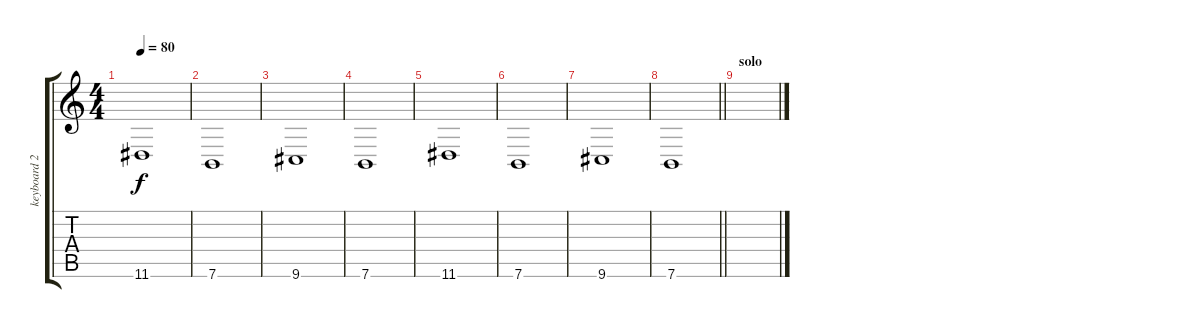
\track ("keyboard 2" "keyboard 2") {instrument pad2warm}
\staff {score tabs}
\tuning (E4 B3 G3 D3 A2 E2) {hide}
\ts (4 4)
\tempo 80
\clef g2
\ks c
11.6.1{dy f} |
7.6.1 |
9.6.1 |
7.6.1 |
11.6.1 |
7.6.1 |
9.6.1 |
\barLineRight lightlight
7.6.1 |
\section ("" "solo")
